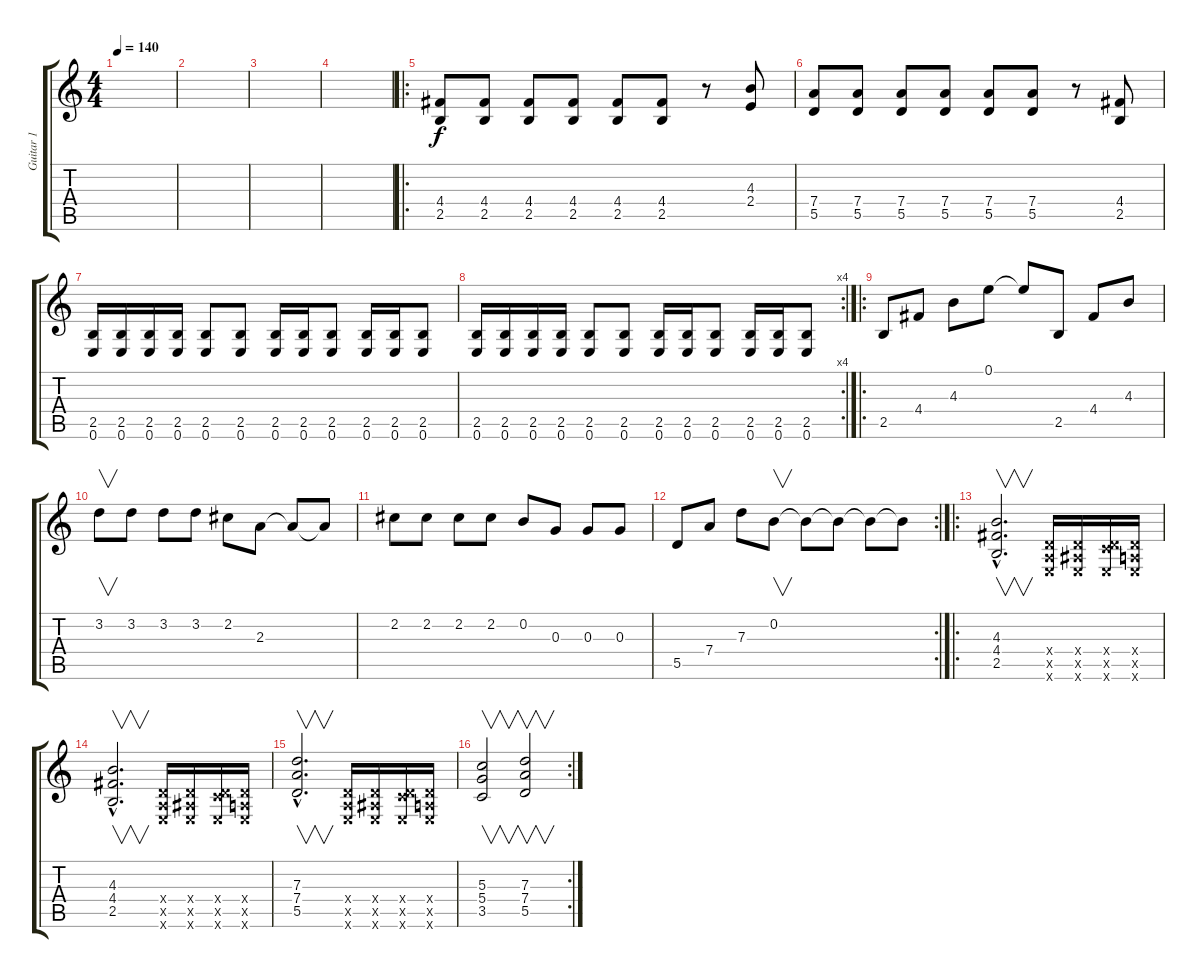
\track ("Guitar 1" "Guitar 1") {instrument distortionguitar}
\staff {score tabs}
\tuning (E4 B3 G3 D3 A2 E2) {hide}
\ts (4 4)
\tempo 140
\clef g2
\ks c
|
|
|
|
\ro
(4.4 2.5).8 (4.4 2.5).8 (4.4 2.5).8 (4.4 2.5).8 (4.4 2.5).8 (4.4 2.5).8 r.8 (4.3 2.4).8 |
(7.4 5.5).8 (7.4 5.5).8 (7.4 5.5).8 (7.4 5.5).8 (7.4 5.5).8 (7.4 5.5).8 r.8 (4.4 2.5).8 |
(2.5 0.6).16 (2.5 0.6).16 (2.5 0.6).16 (2.5 0.6).16 (2.5 0.6).8 (2.5 0.6).8 (2.5 0.6).16 (2.5 0.6).16 (2.5 0.6).8 (2.5 0.6).16 (2.5 0.6).16 (2.5 0.6).8 |
\rc 4
(2.5 0.6).16 (2.5 0.6).16 (2.5 0.6).16 (2.5 0.6).16 (2.5 0.6).8 (2.5 0.6).8 (2.5 0.6).16 (2.5 0.6).16 (2.5 0.6).8 (2.5 0.6).16 (2.5 0.6).16 (2.5 0.6).8 |
\ro
2.5.8{instrument electricguitarclean} 4.4.8 4.3.8 0.1.8 0.1{t}.8 2.5.8 4.4.8 4.3.8 |
3.2.8{v} 3.2.8 3.2.8 3.2.8 2.2.8 2.3.8 2.3{t}.8 2.3{t}.8 |
2.2.8 2.2.8 2.2.8 2.2.8 0.2.8 0.3.8 0.3.8 0.3.8 |
\rc 2
5.5.8 7.4.8 7.3.8 0.2.8{v} 0.2{t}.8 0.2{t}.8 0.2{t}.8 0.2{t}.8 |
\ro
(4.3{hac} 4.4{hac} 2.5{hac}).2{v d volume 16 balance 8 instrument electricguitarclean} (0.4{x} 0.5{x} 0.6{x}).16{volume 16 instrument distortionguitar} (0.4{x} 1.5{x} 0.6{x}).16 (0.4{x} 3.5{x} 0.6{x}).16 (0.4{x} 0.5{x} 0.6{x}).16 |
(4.3{hac} 4.4{hac} 2.5{hac}).2{v d instrument electricguitarclean} (0.4{x} 0.5{x} 0.6{x}).16{volume 16 instrument distortionguitar} (0.4{x} 1.5{x} 0.6{x}).16 (0.4{x} 3.5{x} 0.6{x}).16 (0.4{x} 0.5{x} 0.6{x}).16 |
(7.3{hac} 7.4{hac} 5.5{hac}).2{v d volume 16 instrument electricguitarclean} (0.4{x} 0.5{x} 0.6{x}).16{volume 16 instrument distortionguitar} (0.4{x} 1.5{x} 0.6{x}).16 (0.4{x} 3.5{x} 0.6{x}).16 (0.4{x} 0.5{x} 0.6{x}).16 |
\rc 2
(5.3 5.4 3.5).2{v instrument electricguitarclean} (7.3 7.4 5.5).2{v}
